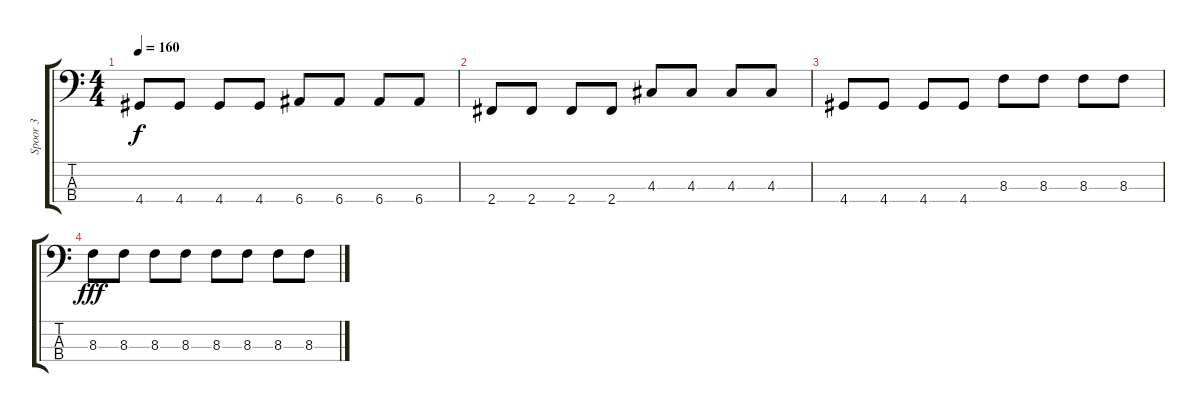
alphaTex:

\track ("Spoor 3" "Spoor 3") {instrument electricbassfinger}
\staff {score tabs}
\tuning (G2 D2 A1 E1) {hide}
\ts (4 4)
\tempo 160
\clef f4
\ks c
4.4.8{dy f} 4.4.8 4.4.8 4.4.8 6.4.8 6.4.8 6.4.8 6.4.8 |
2.4.8 2.4.8 2.4.8 2.4.8 4.3.8 4.3.8 4.3.8 4.3.8 |
4.4.8 4.4.8 4.4.8 4.4.8 8.3.8 8.3.8 8.3.8 8.3.8 |
8.3.8{dy fff} 8.3.8 8.3.8 8.3.8 8.3.8 8.3.8 8.3.8 8.3.8
